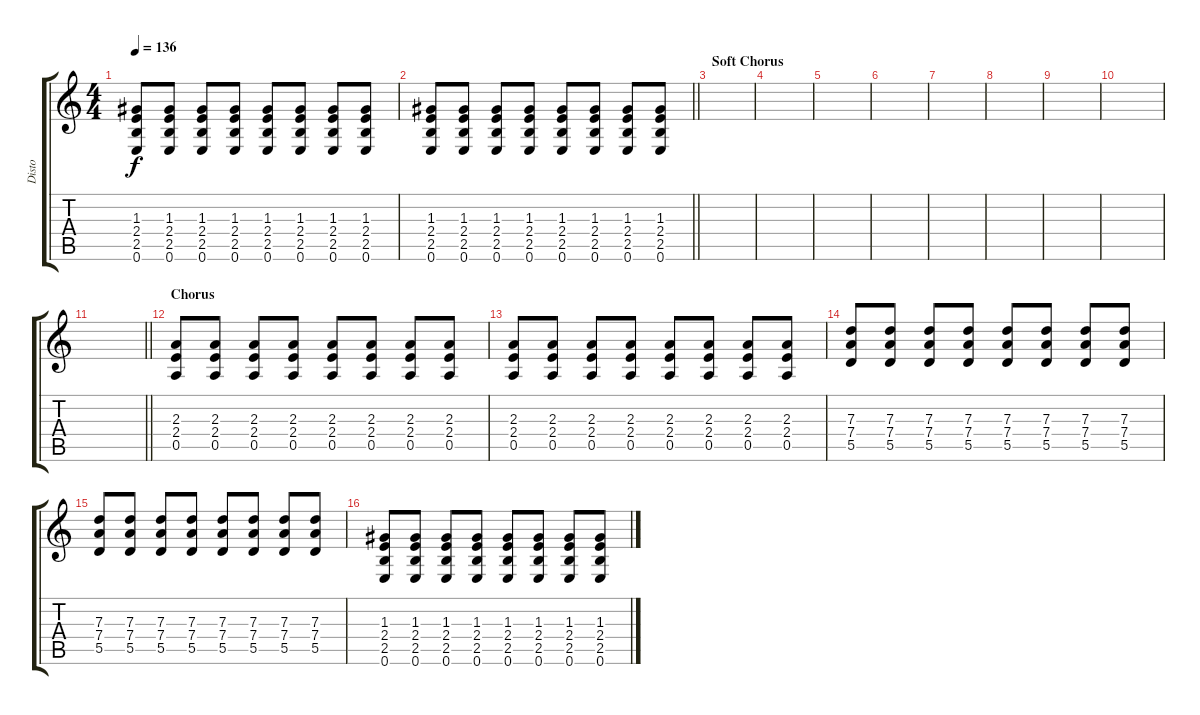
\track ("Disto" "Disto") {instrument distortionguitar}
\staff {score tabs}
\tuning (E4 B3 G3 D3 A2 E2) {hide}
\ts (4 4)
\tempo 136
\clef g2
\ks c
(1.3 2.4 2.5 0.6).8{dy f} (1.3 2.4 2.5 0.6).8 (1.3 2.4 2.5 0.6).8 (1.3 2.4 2.5 0.6).8 (1.3 2.4 2.5 0.6).8 (1.3 2.4 2.5 0.6).8 (1.3 2.4 2.5 0.6).8 (1.3 2.4 2.5 0.6).8 |
\barLineRight lightlight
(1.3 2.4 2.5 0.6).8 (1.3 2.4 2.5 0.6).8 (1.3 2.4 2.5 0.6).8 (1.3 2.4 2.5 0.6).8 (1.3 2.4 2.5 0.6).8 (1.3 2.4 2.5 0.6).8 (1.3 2.4 2.5 0.6).8 (1.3 2.4 2.5 0.6).8 |
\section ("" "Soft Chorus")
|
|
|
|
|
|
|
|
\barLineRight lightlight
|
\section ("" "Chorus")
(2.3 2.4 0.5).8 (2.3 2.4 0.5).8 (2.3 2.4 0.5).8 (2.3 2.4 0.5).8 (2.3 2.4 0.5).8 (2.3 2.4 0.5).8 (2.3 2.4 0.5).8 (2.3 2.4 0.5).8 |
(2.3 2.4 0.5).8 (2.3 2.4 0.5).8 (2.3 2.4 0.5).8 (2.3 2.4 0.5).8 (2.3 2.4 0.5).8 (2.3 2.4 0.5).8 (2.3 2.4 0.5).8 (2.3 2.4 0.5).8 |
(7.3 7.4 5.5).8 (7.3 7.4 5.5).8 (7.3 7.4 5.5).8 (7.3 7.4 5.5).8 (7.3 7.4 5.5).8 (7.3 7.4 5.5).8 (7.3 7.4 5.5).8 (7.3 7.4 5.5).8 |
(7.3 7.4 5.5).8 (7.3 7.4 5.5).8 (7.3 7.4 5.5).8 (7.3 7.4 5.5).8 (7.3 7.4 5.5).8 (7.3 7.4 5.5).8 (7.3 7.4 5.5).8 (7.3 7.4 5.5).8 |
(1.3 2.4 2.5 0.6).8 (1.3 2.4 2.5 0.6).8 (1.3 2.4 2.5 0.6).8 (1.3 2.4 2.5 0.6).8 (1.3 2.4 2.5 0.6).8 (1.3 2.4 2.5 0.6).8 (1.3 2.4 2.5 0.6).8 (1.3 2.4 2.5 0.6).8
